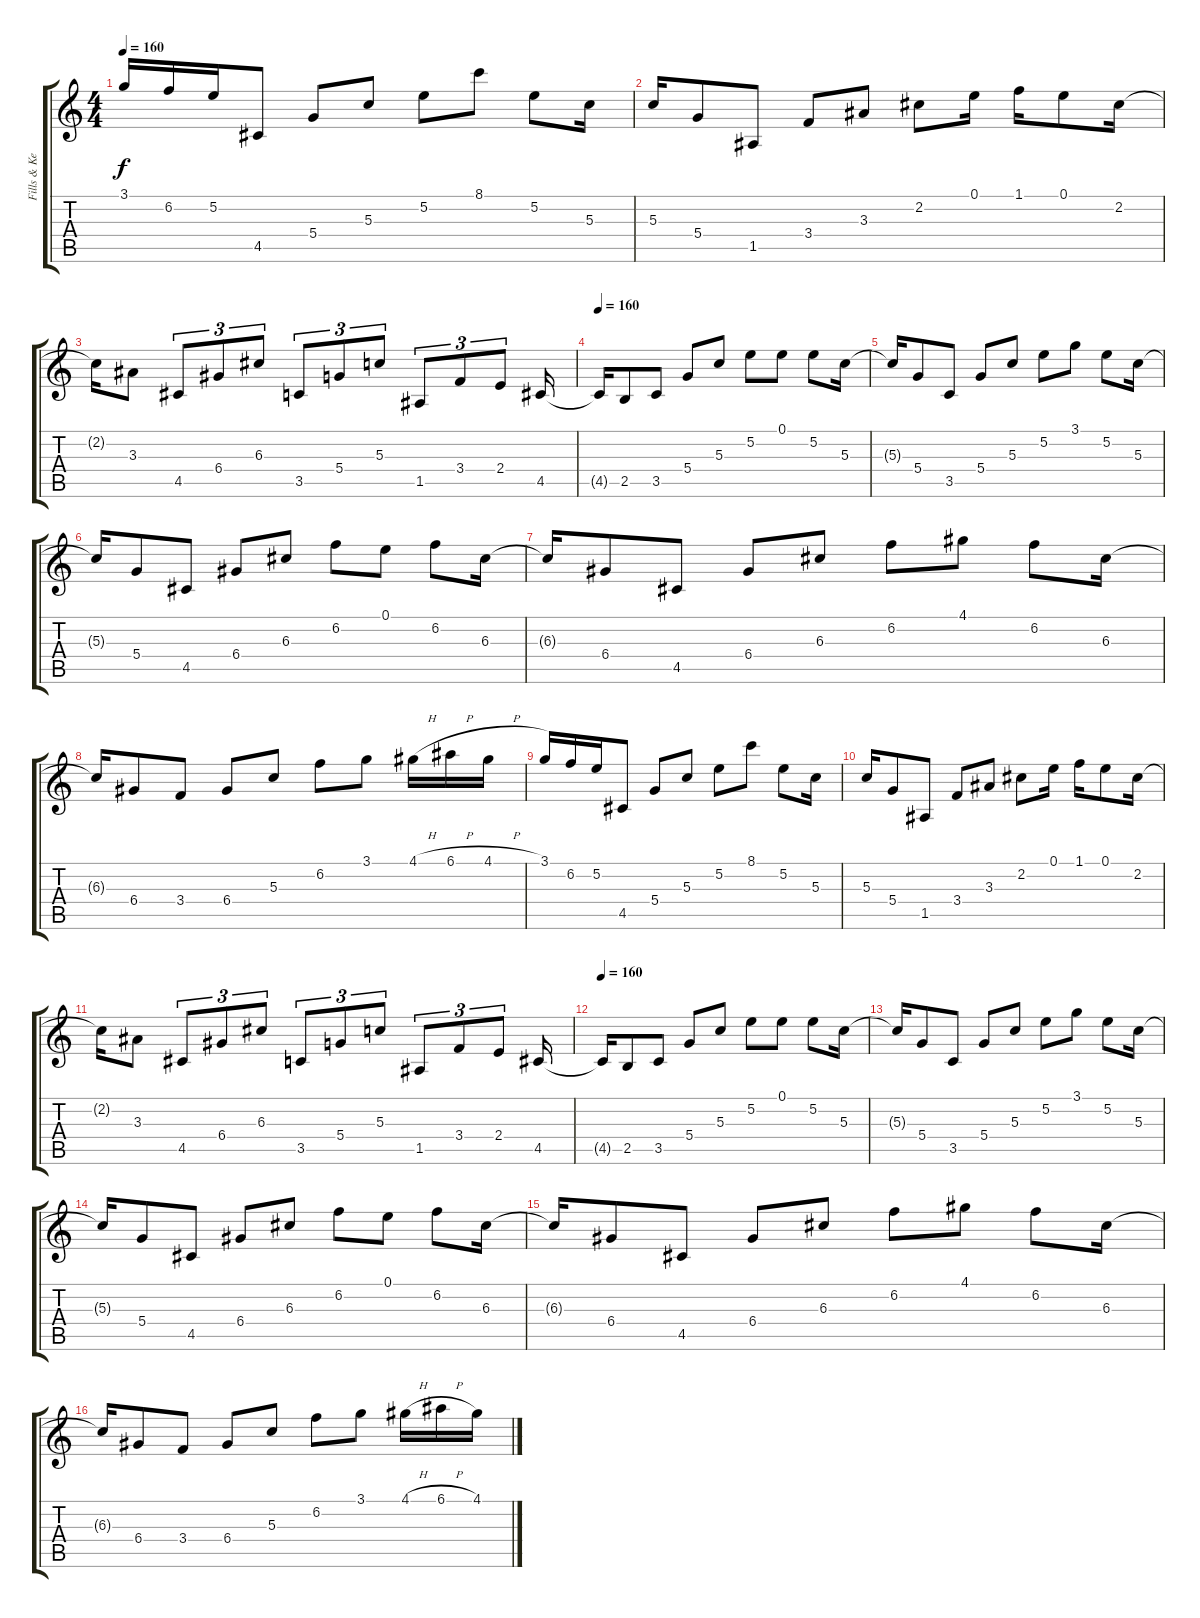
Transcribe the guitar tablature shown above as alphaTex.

\track ("Fills & Keys" "Fills & Ke") {instrument electricguitarjazz}
\staff {score tabs}
\tuning (E4 B3 G3 D3 A2 E2) {hide}
\ts (4 4)
\tempo 160
\clef g2
\ks c
3.1.16{dy f} 6.2.16 5.2.16 4.5.8 5.4.8 5.3.8 5.2.8 8.1.8 5.2.8 5.3.16 |
5.3.16 5.4.8 1.5.8 3.4.8 3.3.8 2.2.8 0.1.16 1.1.16 0.1.8 2.2.16 |
2.2{t}.16 3.3.8 4.5.8{tu (3 2)} 6.4.8{tu (3 2)} 6.3.8{tu (3 2)} 3.5.8{tu (3 2)} 5.4.8{tu (3 2)} 5.3.8{tu (3 2)} 1.5.8{tu (3 2)} 3.4.8{tu (3 2)} 2.4.8{tu (3 2)} 4.5.16 |
\tempo 160
4.5{t}.16{volume 12 balance 4} 2.5.8 3.5.8 5.4.8 5.3.8 5.2.8 0.1.8 5.2.8 5.3.16 |
5.3{t}.16 5.4.8 3.5.8{instrument electricguitarjazz} 5.4.8 5.3.8 5.2.8 3.1.8 5.2.8 5.3.16 |
5.3{t}.16 5.4.8 4.5.8 6.4.8 6.3.8 6.2.8 0.1.8 6.2.8 6.3.16 |
6.3{t}.16 6.4.8 4.5.8 6.4.8 6.3.8 6.2.8 4.1.8 6.2.8 6.3.16 |
6.3{t}.16 6.4.8 3.4.8 6.4.8 5.3.8 6.2.8 3.1.8 4.1{h}.16 6.1{h}.16 4.1{h}.16 |
3.1.16 6.2.16 5.2.16 4.5.8 5.4.8 5.3.8 5.2.8 8.1.8 5.2.8 5.3.16 |
5.3.16 5.4.8 1.5.8 3.4.8 3.3.8 2.2.8 0.1.16 1.1.16 0.1.8 2.2.16 |
2.2{t}.16 3.3.8 4.5.8{tu (3 2)} 6.4.8{tu (3 2)} 6.3.8{tu (3 2)} 3.5.8{tu (3 2)} 5.4.8{tu (3 2)} 5.3.8{tu (3 2)} 1.5.8{tu (3 2)} 3.4.8{tu (3 2)} 2.4.8{tu (3 2)} 4.5.16 |
\tempo 160
4.5{t}.16{volume 10 balance 4} 2.5.8 3.5.8 5.4.8 5.3.8 5.2.8 0.1.8 5.2.8 5.3.16 |
5.3{t}.16 5.4.8 3.5.8{instrument electricguitarjazz} 5.4.8 5.3.8 5.2.8 3.1.8 5.2.8 5.3.16 |
5.3{t}.16 5.4.8 4.5.8 6.4.8 6.3.8 6.2.8 0.1.8 6.2.8 6.3.16 |
6.3{t}.16 6.4.8 4.5.8 6.4.8 6.3.8 6.2.8 4.1.8 6.2.8 6.3.16 |
6.3{t}.16 6.4.8 3.4.8 6.4.8 5.3.8 6.2.8 3.1.8 4.1{h}.16 6.1{h}.16 4.1{h}.16
